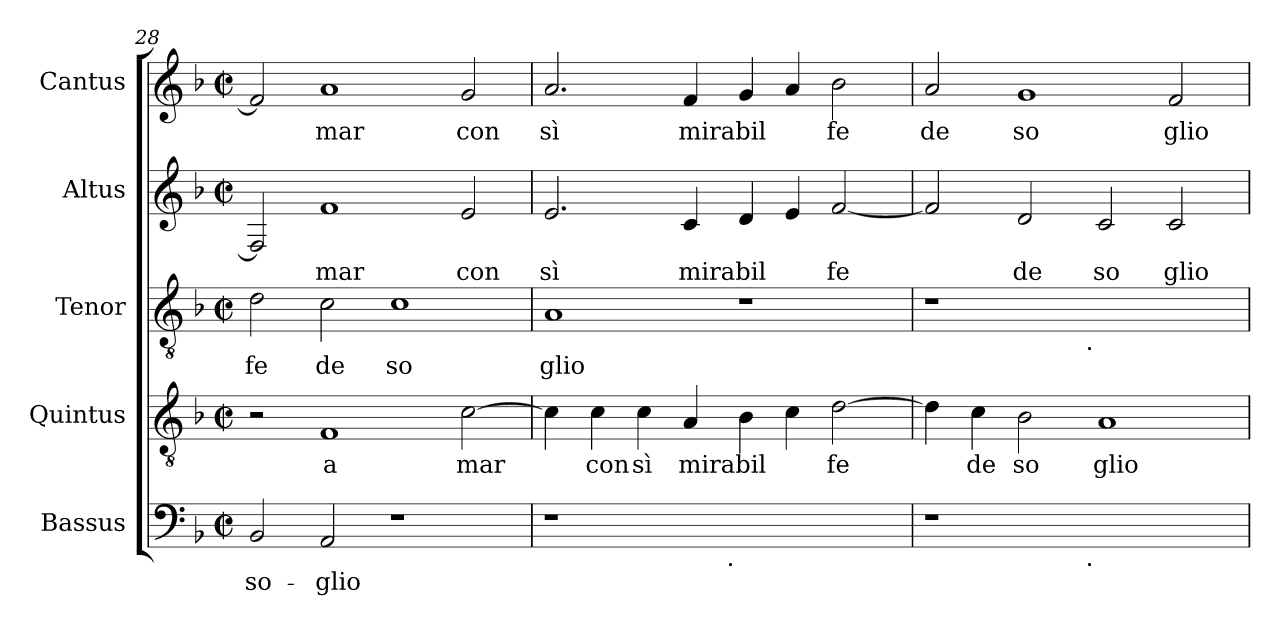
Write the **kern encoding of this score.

**kern	**text	**kern	**text	**kern	**text	**kern	**text	**kern	**text
*part5	*part5	*part4	*part4	*part3	*part3	*part2	*part2	*part1	*part1
*staff5	*staff5	*staff4	*staff4	*staff3	*staff3	*staff2	*staff2	*staff1	*staff1
*I"Bassus	*	*I"Quintus	*	*I"Tenor	*	*I"Altus	*	*I"Cantus	*
*clefF4	*	*clefGv2	*	*clefGv2	*	*clefG2	*	*clefG2	*
*k[b-]	*	*k[b-]	*	*k[b-]	*	*k[b-]	*	*k[b-]	*
*F:	*	*F:	*	*F:	*	*F:	*	*F:	*
*M2/2	*	*M2/2	*	*M2/2	*	*M2/2	*	*M2/2	*
*met(c|)	*	*met(c|)	*	*met(c|)	*	*met(c|)	*	*met(c|)	*
=28	=28	=28	=28	=28	=28	=28	=28	=28	=28
!	!LO:LY:b:cj	!	!	!	!LO:LY:b:cj	!	!LO:LY:b:cj	!	!LO:LY:b:cj
2BB-/	so-	2r	.	2d\	fe	2F/]	.	2f/]	.
!	!LO:LY:b:cj	!	!LO:LY:b:cj	!	!LO:LY:b:cj	!	!LO:LY:b:cj	!	!LO:LY:b:cj
2AA/	-glio	1F	a	2c\	de	1f	mar	1a	mar
!	!	!	!	!	!LO:LY:b:cj	!	!	!	!
1r	.	.	.	1c	so	.	.	.	.
!	!	!	!LO:LY:b:cj	!	!	!	!LO:LY:b:cj	!	!LO:LY:b:cj
.	.	[>2c\	mar	.	.	2e/	con	2g/	con
=29	=29	=29	=29	=29	=29	=29	=29	=29	=29
!	!	!	!LO:LY:b:cj	!	!LO:LY:b:cj	!	!LO:LY:b:cj	!	!LO:LY:b:cj
*^	*	*	*	*	*	*	*	*	*
1r	2ryy	.	4c\]	.	1A	glio	2.e/	sì	2.a/	sì
!	!	!	!	!LO:LY:b:cj	!	!	!	!	!	!
.	.	.	4c\	con	.	.	.	.	.	.
!	!	!	!	!LO:LY:b:cj	!	!	!	!	!	!
.	4...ryy	.	4c\	sì	.	.	.	.	.	.
!	!	!	!	!LO:LY:b:cj	!	!	!	!LO:LY:b:cj	!	!LO:LY:b:cj
.	.	.	4A/	mirabil	.	.	4c/	mirabil	4f/	mirabil
!	!LO:TX:b:t=.	!	!	!	!	!	!	!	!	!
.	1ryy	.	.	.	.	.	.	.	.	.
!	!	!	!	!LO:LY:b:cj	!	!	!	!LO:LY:b:cj	!	!LO:LY:b:cj
1ryy	.	.	4B-\	.	1r	.	4d/	.	4g/	.
!	!	!	!	!LO:LY:b:cj	!	!	!	!LO:LY:b:cj	!	!LO:LY:b:cj
.	.	.	4c\	.	.	.	4e/	.	4a/	.
!	!	!	!	!LO:LY:b:cj	!	!	!	!LO:LY:b:cj	!	!LO:LY:b:cj
.	.	.	[>2d\	fe	.	.	[<2f/	fe	2b-\	fe
.	32ryy	.	.	.	.	.	.	.	.	.
=30	=30	=30	=30	=30	=30	=30	=30	=30	=30	=30
!	!	!	!	!LO:LY:b:cj	!	!	!	!LO:LY:b:cj	!	!LO:LY:b:cj
*	*	*	*	*	*^	*	*	*	*	*
1r	2ryy	.	4d\]	.	1r	2ryy	.	2f/]	.	2a/	de
!	!	!	!	!LO:LY:b:cj	!	!	!	!	!	!	!
.	.	.	4c\	de	.	.	.	.	.	.	.
!	!	!	!	!LO:LY:b:cj	!	!	!	!	!LO:LY:b:cj	!	!LO:LY:b:cj
.	4...ryy	.	2B-\	so	.	4...ryy	.	2d/	de	1g	so
!	!	!	!	!	!	!LO:TX:b:t=.	!	!	!	!	!
!	!LO:TX:b:t=.	!	!	!	!	!	!	!	!	!	!
.	1ryy	.	.	.	.	1ryy	.	.	.	.	.
!	!	!	!	!LO:LY:b:cj	!	!	!	!	!LO:LY:b:cj	!	!
1ryy	.	.	1A	glio	1ryy	.	.	2c/	so	.	.
!	!	!	!	!	!	!	!	!	!LO:LY:b:cj	!	!LO:LY:b:cj
.	.	.	.	.	.	.	.	2c/	glio	2f/	glio
.	32ryy	.	.	.	.	32ryy	.	.	.	.	.
*v	*v	*	*	*	*v	*v	*	*	*	*	*
=	=	=	=	=	=	=	=	=	=
*-	*-	*-	*-	*-	*-	*-	*-	*-	*-
